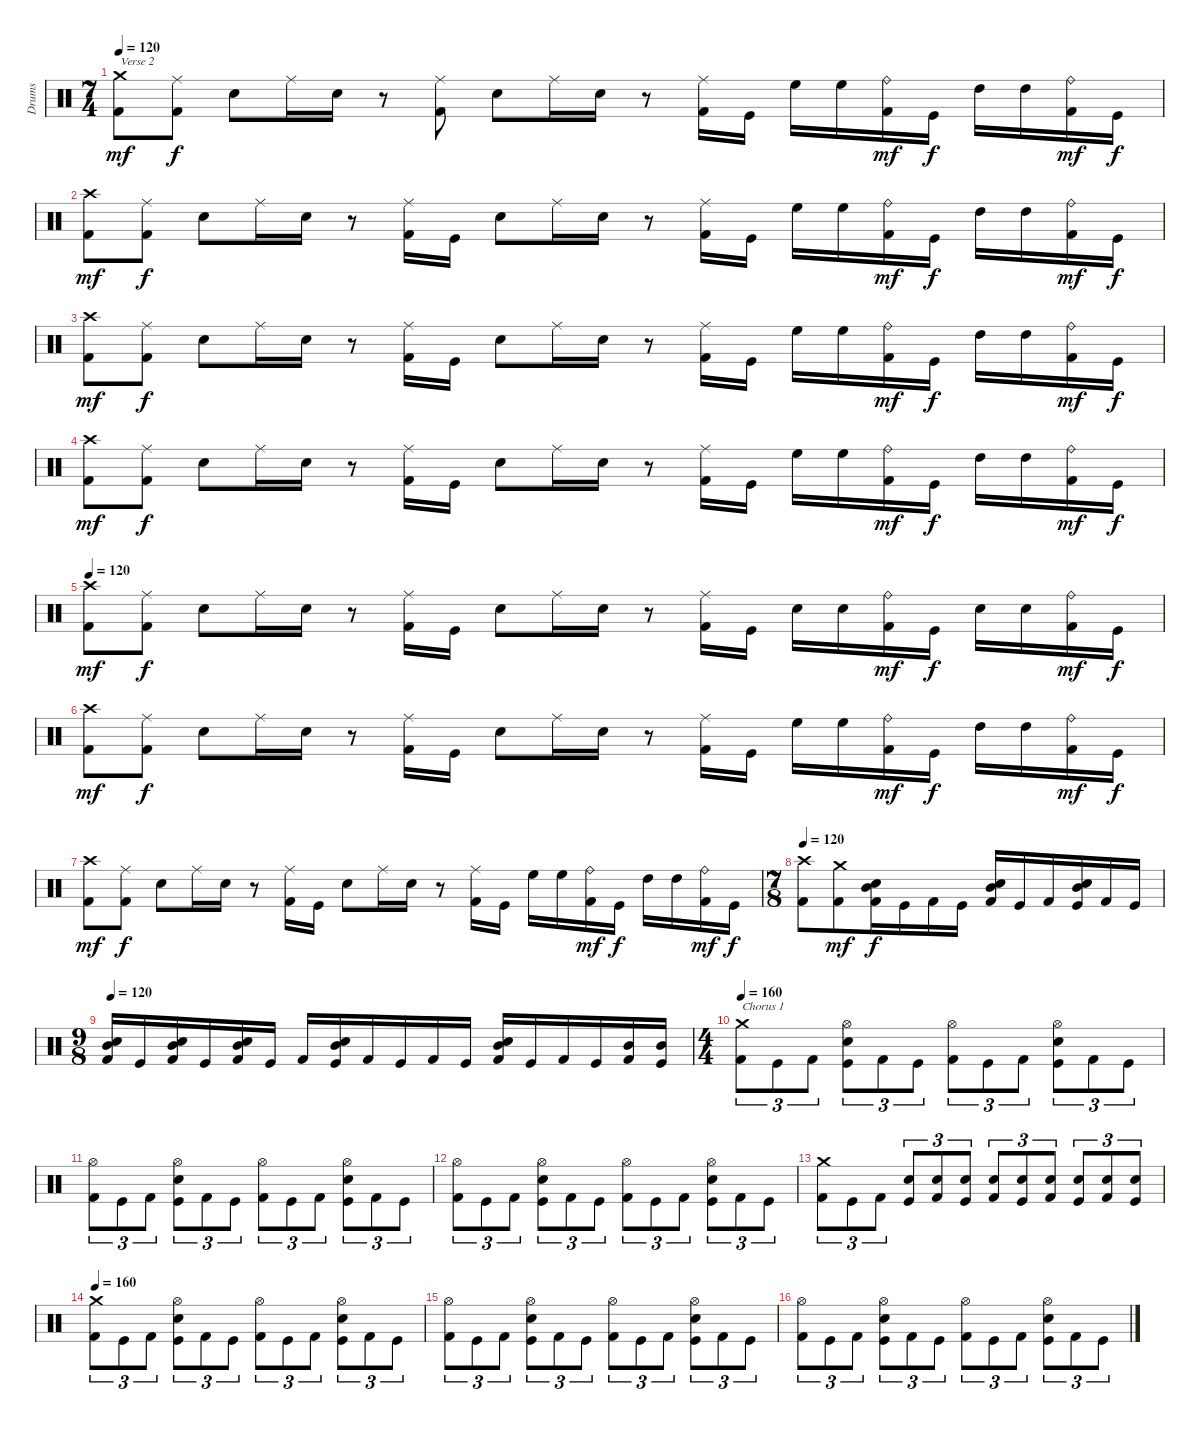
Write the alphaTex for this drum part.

\track ("Drums" "Drums") {instrument percussion}
\staff {score}
\articulation defaults
\ts (7 4)
\tempo 120
\clef neutral
\ks c
("Crash medium (hit)" "Kick (hit) 2").8{txt "Verse 2" dy mf} ("Ride (middle)" "Kick (hit) 2").8{dy f} "Electric Snare (hit)".8 "Ride (middle)".16 "Electric Snare (hit)".16 r.8 ("Ride (middle)" "Kick (hit) 2").8 "Electric Snare (hit)".8 "Ride (middle)".16 "Electric Snare (hit)".16 r.8 ("Ride (middle)" "Kick (hit) 2").16 "Kick (hit)".16 "High Floor Tom (hit)".16 "High Floor Tom (hit)".16 ("Ride (bell)" "Kick (hit) 2").16{dy mf} "Kick (hit)".16{dy f} "High Tom (hit)".16 "High Tom (hit)".16 ("Ride (bell)" "Kick (hit) 2").16{dy mf} "Kick (hit)".16{dy f} |
("Crash high (hit)" "Kick (hit) 2").8{dy mf} ("Ride (middle)" "Kick (hit) 2").8{dy f} "Electric Snare (hit)".8 "Ride (middle)".16 "Electric Snare (hit)".16 r.8 ("Ride (middle)" "Kick (hit) 2").16 "Kick (hit)".16 "Electric Snare (hit)".8 "Ride (middle)".16 "Electric Snare (hit)".16 r.8 ("Ride (middle)" "Kick (hit) 2").16 "Kick (hit)".16 "High Floor Tom (hit)".16 "High Floor Tom (hit)".16 ("Ride (bell)" "Kick (hit) 2").16{dy mf} "Kick (hit)".16{dy f} "High Tom (hit)".16 "High Tom (hit)".16 ("Ride (bell)" "Kick (hit) 2").16{dy mf} "Kick (hit)".16{dy f} |
("Crash high (hit)" "Kick (hit) 2").8{dy mf} ("Ride (middle)" "Kick (hit) 2").8{dy f} "Electric Snare (hit)".8 "Ride (middle)".16 "Electric Snare (hit)".16 r.8 ("Ride (middle)" "Kick (hit) 2").16 "Kick (hit)".16 "Electric Snare (hit)".8 "Ride (middle)".16 "Electric Snare (hit)".16 r.8 ("Ride (middle)" "Kick (hit) 2").16 "Kick (hit)".16 "High Floor Tom (hit)".16 "High Floor Tom (hit)".16 ("Ride (bell)" "Kick (hit) 2").16{dy mf} "Kick (hit)".16{dy f} "High Tom (hit)".16 "High Tom (hit)".16 ("Ride (bell)" "Kick (hit) 2").16{dy mf} "Kick (hit)".16{dy f} |
("Crash high (hit)" "Kick (hit) 2").8{dy mf} ("Ride (middle)" "Kick (hit) 2").8{dy f} "Electric Snare (hit)".8 "Ride (middle)".16 "Electric Snare (hit)".16 r.8 ("Ride (middle)" "Kick (hit) 2").16 "Kick (hit)".16 "Electric Snare (hit)".8 "Ride (middle)".16 "Electric Snare (hit)".16 r.8 ("Ride (middle)" "Kick (hit) 2").16 "Kick (hit)".16 "High Floor Tom (hit)".16 "High Floor Tom (hit)".16 ("Ride (bell)" "Kick (hit) 2").16{dy mf} "Kick (hit)".16{dy f} "High Tom (hit)".16 "High Tom (hit)".16 ("Ride (bell)" "Kick (hit) 2").16{dy mf} "Kick (hit)".16{dy f} |
\tempo 120
("Crash high (hit)" "Kick (hit) 2").8{dy mf} ("Ride (middle)" "Kick (hit) 2").8{dy f} "Electric Snare (hit)".8 "Ride (middle)".16 "Electric Snare (hit)".16 r.8 ("Ride (middle)" "Kick (hit) 2").16 "Kick (hit)".16 "Electric Snare (hit)".8 "Ride (middle)".16 "Electric Snare (hit)".16 r.8 ("Ride (middle)" "Kick (hit) 2").16 "Kick (hit)".16 "Electric Snare (hit)".16 "Electric Snare (hit)".16 ("Ride (bell)" "Kick (hit) 2").16{dy mf} "Kick (hit)".16{dy f} "Electric Snare (hit)".16 "Electric Snare (hit)".16 ("Ride (bell)" "Kick (hit) 2").16{dy mf} "Kick (hit)".16{dy f} |
("Crash high (hit)" "Kick (hit) 2").8{dy mf} ("Ride (middle)" "Kick (hit) 2").8{dy f} "Electric Snare (hit)".8 "Ride (middle)".16 "Electric Snare (hit)".16 r.8 ("Ride (middle)" "Kick (hit) 2").16 "Kick (hit)".16 "Electric Snare (hit)".8 "Ride (middle)".16 "Electric Snare (hit)".16 r.8 ("Ride (middle)" "Kick (hit) 2").16 "Kick (hit)".16 "High Floor Tom (hit)".16 "High Floor Tom (hit)".16 ("Ride (bell)" "Kick (hit) 2").16{dy mf} "Kick (hit)".16{dy f} "High Tom (hit)".16 "High Tom (hit)".16 ("Ride (bell)" "Kick (hit) 2").16{dy mf} "Kick (hit)".16{dy f} |
("Crash high (hit)" "Kick (hit) 2").8{dy mf} ("Ride (middle)" "Kick (hit) 2").8{dy f} "Electric Snare (hit)".8 "Ride (middle)".16 "Electric Snare (hit)".16 r.8 ("Ride (middle)" "Kick (hit) 2").16 "Kick (hit)".16 "Electric Snare (hit)".8 "Ride (middle)".16 "Electric Snare (hit)".16 r.8 ("Ride (middle)" "Kick (hit) 2").16 "Kick (hit)".16 "High Floor Tom (hit)".16 "High Floor Tom (hit)".16 ("Ride (bell)" "Kick (hit) 2").16{dy mf} "Kick (hit)".16{dy f} "High Tom (hit)".16 "High Tom (hit)".16 ("Ride (bell)" "Kick (hit) 2").16{dy mf} "Kick (hit)".16{dy f} |
\ts (7 8)
\tempo 120
("Crash high (hit)" "Kick (hit) 2").8 ("Crash medium (hit)" "Kick (hit) 2").8{dy mf} ("Mid Tom (hit)" "Electric Snare (hit)" "Kick (hit) 2").16{dy f} "Kick (hit)".16 "Kick (hit) 2".16 "Kick (hit)".16 ("Mid Tom (hit)" "Electric Snare (hit)" "Kick (hit) 2").16 "Kick (hit)".16 "Kick (hit) 2".16 ("Mid Tom (hit)" "Electric Snare (hit)" "Kick (hit)").16 "Kick (hit) 2".16 "Kick (hit)".16 |
\ts (9 8)
\tempo 120
("Mid Tom (hit)" "Electric Snare (hit)" "Kick (hit) 2").16 "Kick (hit)".16 ("Mid Tom (hit)" "Electric Snare (hit)" "Kick (hit) 2").16 "Kick (hit)".16 ("Mid Tom (hit)" "Electric Snare (hit)" "Kick (hit) 2").16 "Kick (hit)".16 "Kick (hit) 2".16 ("Mid Tom (hit)" "Electric Snare (hit)" "Kick (hit)").16 "Kick (hit) 2".16 "Kick (hit)".16 "Kick (hit) 2".16 "Kick (hit)".16 ("Mid Tom (hit)" "Electric Snare (hit)" "Kick (hit) 2").16 "Kick (hit)".16 "Kick (hit) 2".16 "Kick (hit)".16 ("Mid Tom (hit)" "Kick (hit) 2").16 ("Mid Tom (hit)" "Kick (hit)").16 |
\ts (4 4)
\tempo 160
("Crash medium (hit)" "Kick (hit) 2").8{tu (3 2) txt "Chorus 1"} "Kick (hit)".8{tu (3 2)} "Kick (hit) 2".8{tu (3 2)} ("Hi-Hat (open)" "Electric Snare (hit)" "Kick (hit)").8{tu (3 2)} "Kick (hit) 2".8{tu (3 2)} "Kick (hit)".8{tu (3 2)} ("Hi-Hat (open)" "Kick (hit) 2").8{tu (3 2)} "Kick (hit)".8{tu (3 2)} "Kick (hit) 2".8{tu (3 2)} ("Hi-Hat (open)" "Electric Snare (hit)" "Kick (hit)").8{tu (3 2)} "Kick (hit) 2".8{tu (3 2)} "Kick (hit)".8{tu (3 2)} |
("Hi-Hat (open)" "Kick (hit) 2").8{tu (3 2)} "Kick (hit)".8{tu (3 2)} "Kick (hit) 2".8{tu (3 2)} ("Hi-Hat (open)" "Electric Snare (hit)" "Kick (hit)").8{tu (3 2)} "Kick (hit) 2".8{tu (3 2)} "Kick (hit)".8{tu (3 2)} ("Hi-Hat (open)" "Kick (hit) 2").8{tu (3 2)} "Kick (hit)".8{tu (3 2)} "Kick (hit) 2".8{tu (3 2)} ("Hi-Hat (open)" "Electric Snare (hit)" "Kick (hit)").8{tu (3 2)} "Kick (hit) 2".8{tu (3 2)} "Kick (hit)".8{tu (3 2)} |
("Hi-Hat (open)" "Kick (hit) 2").8{tu (3 2)} "Kick (hit)".8{tu (3 2)} "Kick (hit) 2".8{tu (3 2)} ("Hi-Hat (open)" "Electric Snare (hit)" "Kick (hit)").8{tu (3 2)} "Kick (hit) 2".8{tu (3 2)} "Kick (hit)".8{tu (3 2)} ("Hi-Hat (open)" "Kick (hit) 2").8{tu (3 2)} "Kick (hit)".8{tu (3 2)} "Kick (hit) 2".8{tu (3 2)} ("Hi-Hat (open)" "Electric Snare (hit)" "Kick (hit)").8{tu (3 2)} "Kick (hit) 2".8{tu (3 2)} "Kick (hit)".8{tu (3 2)} |
("Crash medium (hit)" "Kick (hit) 2").8{tu (3 2)} "Kick (hit)".8{tu (3 2)} "Kick (hit) 2".8{tu (3 2)} ("Electric Snare (hit)" "Kick (hit)").8{tu (3 2)} ("Electric Snare (hit)" "Kick (hit) 2").8{tu (3 2)} ("Electric Snare (hit)" "Kick (hit)").8{tu (3 2)} ("Electric Snare (hit)" "Kick (hit) 2").8{tu (3 2)} ("Electric Snare (hit)" "Kick (hit)").8{tu (3 2)} ("Electric Snare (hit)" "Kick (hit) 2").8{tu (3 2)} ("Electric Snare (hit)" "Kick (hit)").8{tu (3 2)} ("Electric Snare (hit)" "Kick (hit) 2").8{tu (3 2)} ("Electric Snare (hit)" "Kick (hit)").8{tu (3 2)} |
\tempo 160
("Crash medium (hit)" "Kick (hit) 2").8{tu (3 2)} "Kick (hit)".8{tu (3 2)} "Kick (hit) 2".8{tu (3 2)} ("Hi-Hat (open)" "Electric Snare (hit)" "Kick (hit)").8{tu (3 2)} "Kick (hit) 2".8{tu (3 2)} "Kick (hit)".8{tu (3 2)} ("Hi-Hat (open)" "Kick (hit) 2").8{tu (3 2)} "Kick (hit)".8{tu (3 2)} "Kick (hit) 2".8{tu (3 2)} ("Hi-Hat (open)" "Electric Snare (hit)" "Kick (hit)").8{tu (3 2)} "Kick (hit) 2".8{tu (3 2)} "Kick (hit)".8{tu (3 2)} |
("Hi-Hat (open)" "Kick (hit) 2").8{tu (3 2)} "Kick (hit)".8{tu (3 2)} "Kick (hit) 2".8{tu (3 2)} ("Hi-Hat (open)" "Electric Snare (hit)" "Kick (hit)").8{tu (3 2)} "Kick (hit) 2".8{tu (3 2)} "Kick (hit)".8{tu (3 2)} ("Hi-Hat (open)" "Kick (hit) 2").8{tu (3 2)} "Kick (hit)".8{tu (3 2)} "Kick (hit) 2".8{tu (3 2)} ("Hi-Hat (open)" "Electric Snare (hit)" "Kick (hit)").8{tu (3 2)} "Kick (hit) 2".8{tu (3 2)} "Kick (hit)".8{tu (3 2)} |
("Hi-Hat (open)" "Kick (hit) 2").8{tu (3 2)} "Kick (hit)".8{tu (3 2)} "Kick (hit) 2".8{tu (3 2)} ("Hi-Hat (open)" "Electric Snare (hit)" "Kick (hit)").8{tu (3 2)} "Kick (hit) 2".8{tu (3 2)} "Kick (hit)".8{tu (3 2)} ("Hi-Hat (open)" "Kick (hit) 2").8{tu (3 2)} "Kick (hit)".8{tu (3 2)} "Kick (hit) 2".8{tu (3 2)} ("Hi-Hat (open)" "Electric Snare (hit)" "Kick (hit)").8{tu (3 2)} "Kick (hit) 2".8{tu (3 2)} "Kick (hit)".8{tu (3 2)}
